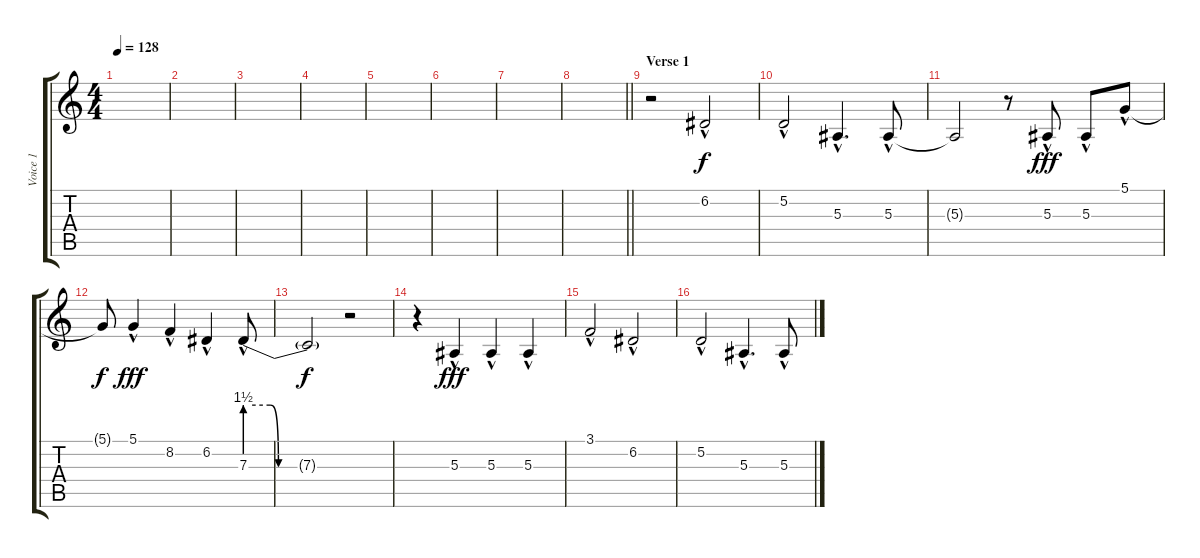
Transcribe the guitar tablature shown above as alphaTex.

\track ("Voice 1" "Voice 1") {instrument flute}
\staff {score tabs}
\tuning (D4 A3 F3 C3 G2 C2) {hide}
\ts (4 4)
\tempo 128
\clef g2
\ks c
|
|
|
|
|
|
|
\barLineRight lightlight
|
\section ("" "Verse 1")
r.2 6.2{hac}.2 |
5.2{hac}.2 5.3{hac}.4{d} 5.3{hac}.8 |
5.3{t}.2{dy f} r.8 5.3{hac}.8{dy fff} 5.3{hac}.8 5.1{hac}.8 |
5.1{t}.8{dy f} 5.1{hac}.4{dy fff} 8.2{hac}.4 6.2{hac}.4 7.3{be (custom 0 6 15 6 20 0 30 0 60 0) hac}.8 |
7.3{t}.2{dy f} r.2 |
r.4 5.3{hac}.4{dy fff} 5.3{hac}.4 5.3{hac}.4 |
3.1{hac}.2 6.2{hac}.2 |
5.2{hac}.2 5.3{hac}.4{d} 5.3{hac}.8
